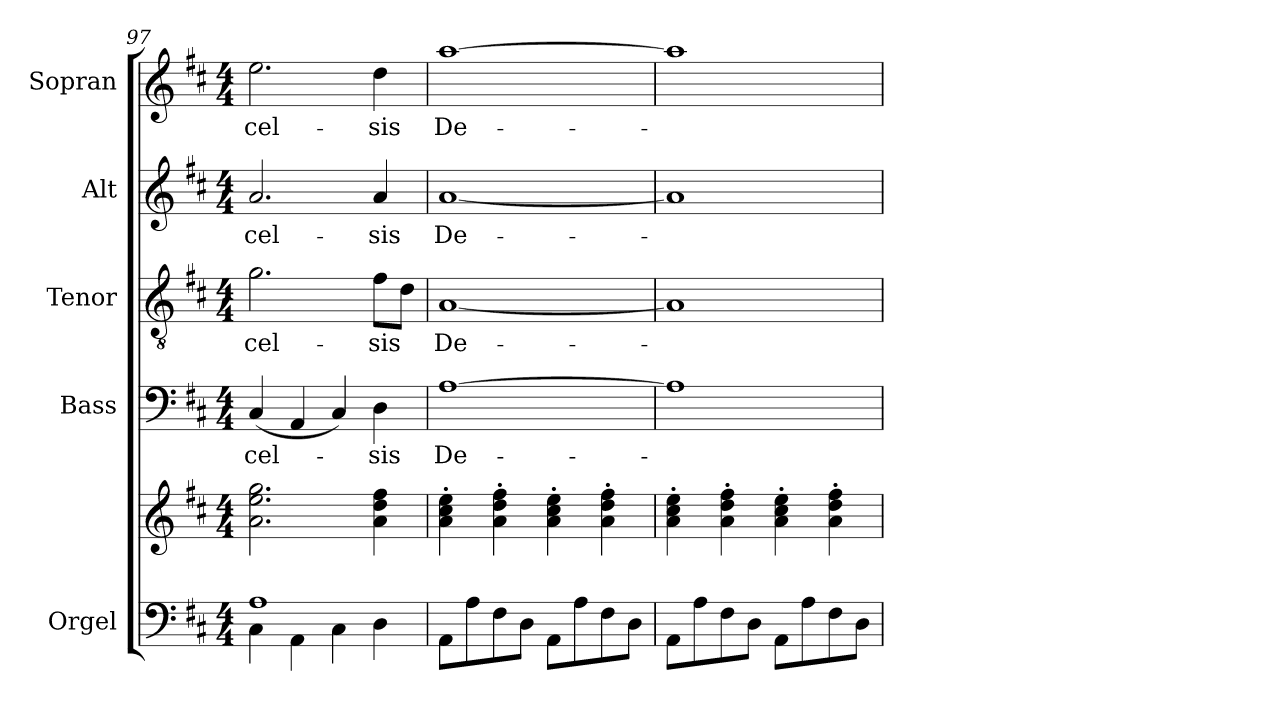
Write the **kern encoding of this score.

**kern	**kern	**kern	**text	**kern	**text	**kern	**text	**kern	**text
*part5	*part5	*part4	*part4	*part3	*part3	*part2	*part2	*part1	*part1
*staff6	*staff5	*staff4	*staff4	*staff3	*staff3	*staff2	*staff2	*staff1	*staff1
*I"Orgel	*	*I"Bass	*	*I"Tenor	*	*I"Alt	*	*I"Sopran	*
*I'Org.	*	*I'B	*	*I'T	*	*I'A	*	*I'S	*
!!LO:PB:g=z
*clefF4	*clefG2	*clefF4	*	*clefGv2	*	*clefG2	*	*clefG2	*
*k[f#c#]	*k[f#c#]	*k[f#c#]	*	*k[f#c#]	*	*k[f#c#]	*	*k[f#c#]	*
*D:	*D:	*D:	*	*D:	*	*D:	*	*D:	*
*M4/4	*M4/4	*M4/4	*	*M4/4	*	*M4/4	*	*M4/4	*
=97	=97	=97	=97	=97	=97	=97	=97	=97	=97
*^	*	*	*	*	*	*	*	*	*
!	!	!	!	!LO:LY:b	!	!LO:LY:b	!	!LO:LY:b	!	!LO:LY:b
1A	4C#\	2.a\ 2.ee\ 2.gg\	(<4C#/	-cel-	2.g\	-cel-	2.a/	-cel-	2.ee\	-cel-
.	4AA\	.	4AA/	.	.	.	.	.	.	.
.	4C#\	.	4C#/)	.	.	.	.	.	.	.
!	!	!	!	!LO:LY:b	!	!LO:LY:b	!	!LO:LY:b	!	!LO:LY:b
.	4D\	4a\ 4dd\ 4ff#\	4D\	-sis	8f#\L	-sis	4a/	-sis	4dd\	-sis
.	.	.	.	.	8d\J	.	.	.	.	.
*v	*v	*	*	*	*	*	*	*	*	*
=98	=98	=98	=98	=98	=98	=98	=98	=98	=98
!	!	!	!LO:LY:b	!	!LO:LY:b	!	!LO:LY:b	!	!LO:LY:b
8AA\L	4a\'> 4cc#\'> 4ee\'>	[1A	De-	[1A	De-	[1a	De-	[1aa	De-
8A\	.	.	.	.	.	.	.	.	.
8F#\	4a\'> 4dd\'> 4ff#\'>	.	.	.	.	.	.	.	.
8D\J	.	.	.	.	.	.	.	.	.
8AA\L	4a\'> 4cc#\'> 4ee\'>	.	.	.	.	.	.	.	.
8A\	.	.	.	.	.	.	.	.	.
8F#\	4a\'> 4dd\'> 4ff#\'>	.	.	.	.	.	.	.	.
8D\J	.	.	.	.	.	.	.	.	.
=99	=99	=99	=99	=99	=99	=99	=99	=99	=99
8AA\L	4a\'> 4cc#\'> 4ee\'>	1A]	.	1A]	.	1a]	.	1aa]	.
8A\	.	.	.	.	.	.	.	.	.
8F#\	4a\'> 4dd\'> 4ff#\'>	.	.	.	.	.	.	.	.
8D\J	.	.	.	.	.	.	.	.	.
8AA\L	4a\'> 4cc#\'> 4ee\'>	.	.	.	.	.	.	.	.
8A\	.	.	.	.	.	.	.	.	.
8F#\	4a\'> 4dd\'> 4ff#\'>	.	.	.	.	.	.	.	.
8D\J	.	.	.	.	.	.	.	.	.
=	=	=	=	=	=	=	=	=	=
*-	*-	*-	*-	*-	*-	*-	*-	*-	*-
